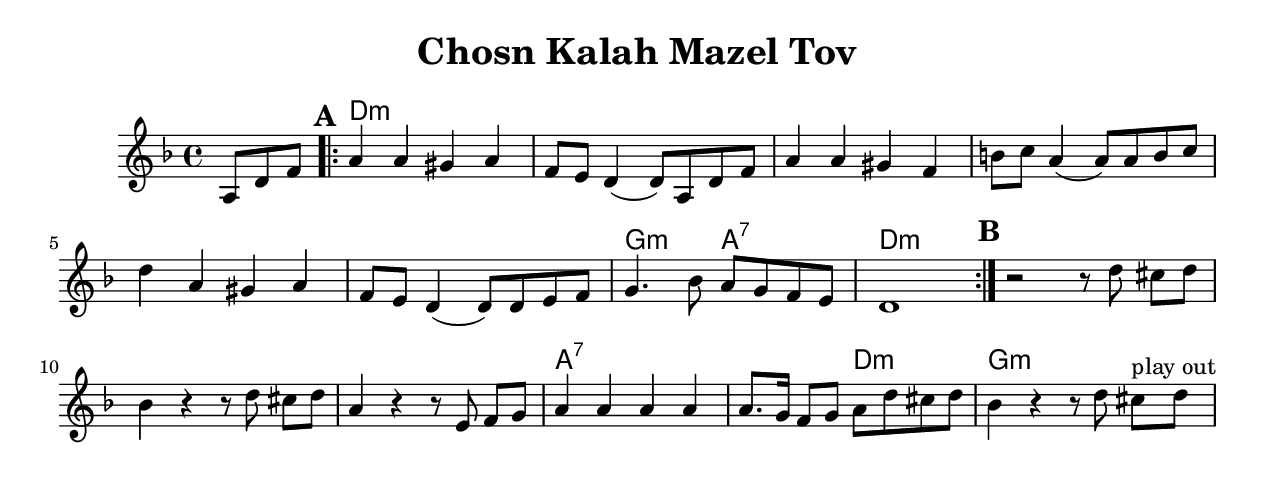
\version "2.18.0"
\language "english"

\paper{
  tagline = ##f
  print-all-headers = ##t
  #(set-paper-size "letter")
}
date = #(strftime "%d-%m-%Y" (localtime (current-time)))

%\markup{ \italic{ " Updated " \date  }
%\markup{ Got something to say? }

%#################################### Melody ########################
melody = \transpose d c \relative c' {
  \clef treble
  \key e \minor
  \time 4/4
  \set Score.markFormatter = #format-mark-box-alphabet

  \partial 8*3 b8 e g  %lead in notes

  \repeat volta 2{
  \mark \default
    b4 b as b
    g8 fs e4(e8)b e g|
    b4 b as g|
    cs8 d b4(b8) b cs d|%4

    e4 b as b
    g8 fs e4(e8) e fs g
    a4. c8 b a g fs
    e1|

  }


  %\repeat volta 2{
  \mark \default
  r2 r8 e'  ds [e]
  c4 r r8 e ds [e]
  b4  r r8 fs g [a] %?
  b4 b b b
  b8. a16 g8 a b e ds e|
  c4 r r8 e8 ds ^\markup{ play out } [e]
  % }
  % \alternative { { }{ } }

}
%################################# Lyrics #####################
%\addlyrics{  }
%################################# Chords #######################
harmonies = \transpose d c \chordmode {
  s8*3 e1*6:m  a2:m b2:7 e1:m
  %b section
  s2 e2:m s1*2 b1:7 s2 e2:m a1:m
}

\score {
  <<
    \new ChordNames {
      \set chordChanges = ##t
      \harmonies
    }
    \new Staff
    \melody
  >>
  \header{
    title= "Chosn Kalah Mazel Tov"
    subtitle=""
    composer= ""
    instrument =""
    arranger= ""
  }
  \layout{indent = 1.0\cm}
  \midi{
    \tempo 4 = 120
  }
}
